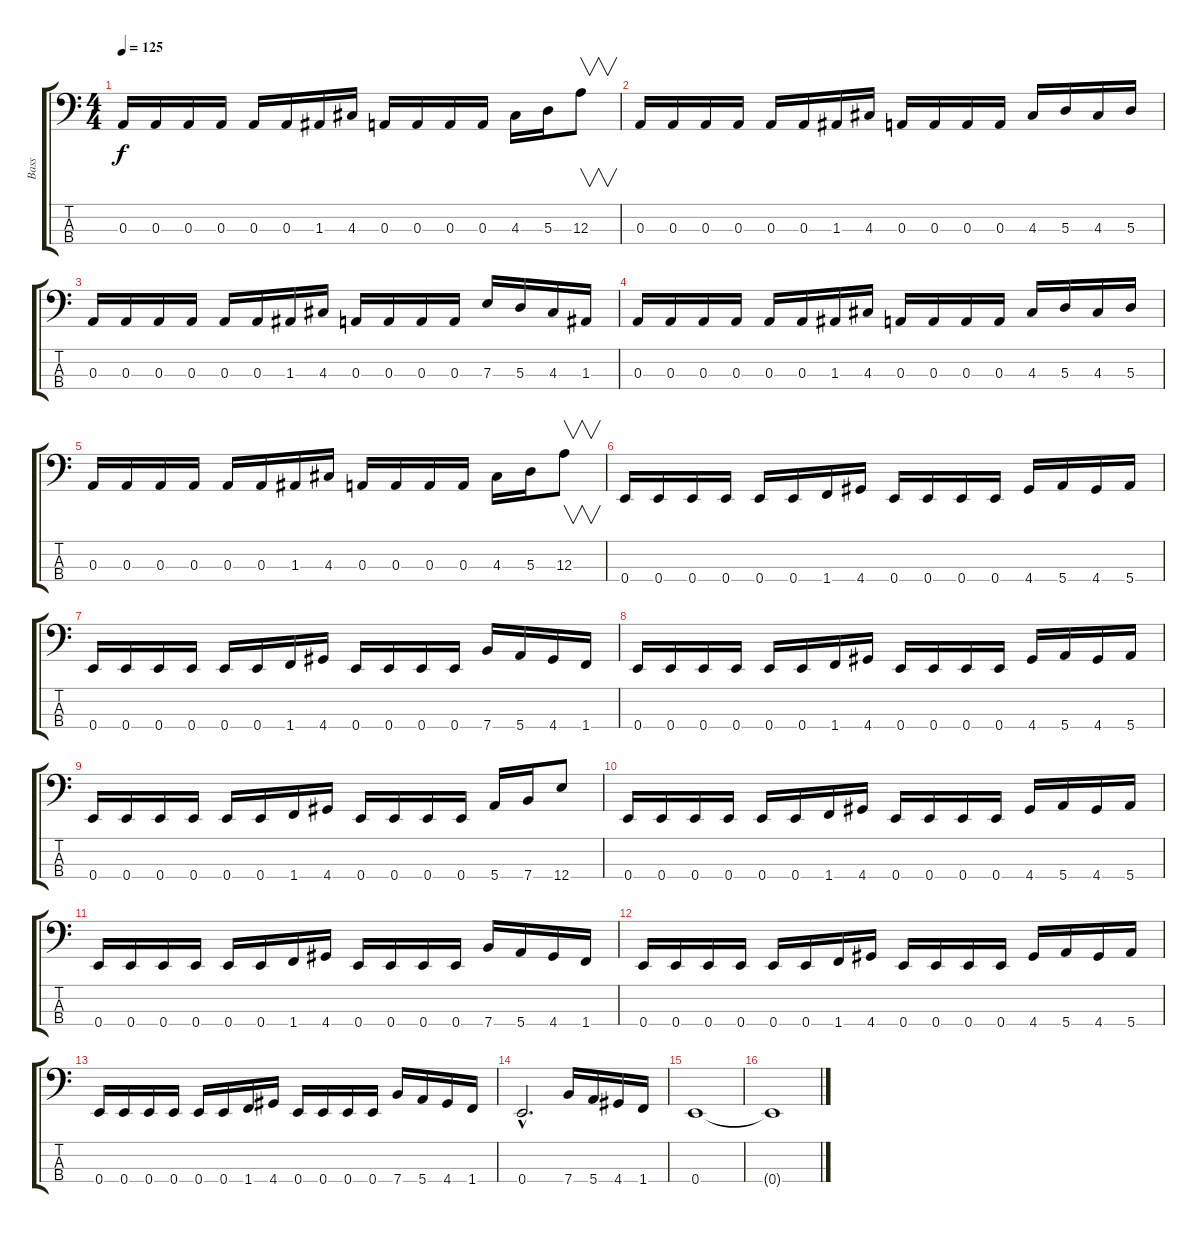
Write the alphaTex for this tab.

\track ("Bass" "Bass") {instrument electricbassfinger}
\staff {score tabs}
\tuning (G2 D2 A1 E1) {hide}
\ts (4 4)
\tempo 125
\clef f4
\ks c
0.3.16{dy f} 0.3.16 0.3.16 0.3.16 0.3.16 0.3.16 1.3.16 4.3.16 0.3.16 0.3.16 0.3.16 0.3.16 4.3.16 5.3.16 12.3.8{v} |
0.3.16 0.3.16 0.3.16 0.3.16 0.3.16 0.3.16 1.3.16 4.3.16 0.3.16 0.3.16 0.3.16 0.3.16 4.3.16 5.3.16 4.3.16 5.3.16 |
0.3.16 0.3.16 0.3.16 0.3.16 0.3.16 0.3.16 1.3.16 4.3.16 0.3.16 0.3.16 0.3.16 0.3.16 7.3.16 5.3.16 4.3.16 1.3.16 |
0.3.16 0.3.16 0.3.16 0.3.16 0.3.16 0.3.16 1.3.16 4.3.16 0.3.16 0.3.16 0.3.16 0.3.16 4.3.16 5.3.16 4.3.16 5.3.16 |
0.3.16 0.3.16 0.3.16 0.3.16 0.3.16 0.3.16 1.3.16 4.3.16 0.3.16 0.3.16 0.3.16 0.3.16 4.3.16 5.3.16 12.3.8{v} |
0.4.16 0.4.16 0.4.16 0.4.16 0.4.16 0.4.16 1.4.16 4.4.16 0.4.16 0.4.16 0.4.16 0.4.16 4.4.16 5.4.16 4.4.16 5.4.16 |
0.4.16 0.4.16 0.4.16 0.4.16 0.4.16 0.4.16 1.4.16 4.4.16 0.4.16 0.4.16 0.4.16 0.4.16 7.4.16 5.4.16 4.4.16 1.4.16 |
0.4.16 0.4.16 0.4.16 0.4.16 0.4.16 0.4.16 1.4.16 4.4.16 0.4.16 0.4.16 0.4.16 0.4.16 4.4.16 5.4.16 4.4.16 5.4.16 |
0.4.16 0.4.16 0.4.16 0.4.16 0.4.16 0.4.16 1.4.16 4.4.16 0.4.16 0.4.16 0.4.16 0.4.16 5.4.16 7.4.16 12.4.8 |
0.4.16 0.4.16 0.4.16 0.4.16 0.4.16 0.4.16 1.4.16 4.4.16 0.4.16 0.4.16 0.4.16 0.4.16 4.4.16 5.4.16 4.4.16 5.4.16 |
0.4.16 0.4.16 0.4.16 0.4.16 0.4.16 0.4.16 1.4.16 4.4.16 0.4.16 0.4.16 0.4.16 0.4.16 7.4.16 5.4.16 4.4.16 1.4.16 |
0.4.16 0.4.16 0.4.16 0.4.16 0.4.16 0.4.16 1.4.16 4.4.16 0.4.16 0.4.16 0.4.16 0.4.16 4.4.16 5.4.16 4.4.16 5.4.16 |
0.4.16 0.4.16 0.4.16 0.4.16 0.4.16 0.4.16 1.4.16 4.4.16 0.4.16 0.4.16 0.4.16 0.4.16 7.4.16 5.4.16 4.4.16 1.4.16 |
0.4{hac}.2{d} 7.4.16 5.4.16 4.4.16 1.4.16 |
0.4.1 |
0.4{t}.1
